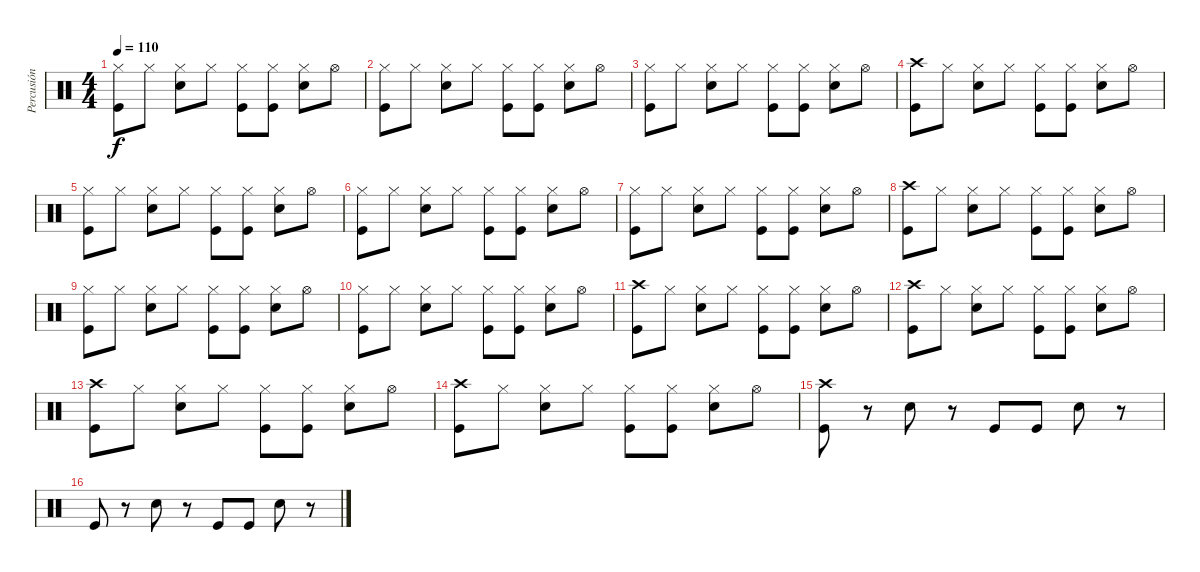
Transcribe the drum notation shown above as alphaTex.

\track ("Percusión" "Percusión") {instrument percussion}
\staff {score}
\articulation defaults
\ts (4 4)
\tempo 110
\clef neutral
\ks c
("Hi-Hat (closed)" "Kick (hit)").8{dy f} "Hi-Hat (closed)".8 ("Hi-Hat (closed)" "Electric Snare (hit)").8 "Hi-Hat (closed)".8 ("Hi-Hat (closed)" "Kick (hit)").8 ("Hi-Hat (closed)" "Kick (hit)").8 ("Hi-Hat (closed)" "Electric Snare (hit)").8 "Hi-Hat (open)".8 |
("Hi-Hat (closed)" "Kick (hit)").8 "Hi-Hat (closed)".8 ("Hi-Hat (closed)" "Electric Snare (hit)").8 "Hi-Hat (closed)".8 ("Hi-Hat (closed)" "Kick (hit)").8 ("Hi-Hat (closed)" "Kick (hit)").8 ("Hi-Hat (closed)" "Electric Snare (hit)").8 "Hi-Hat (open)".8 |
("Hi-Hat (closed)" "Kick (hit)").8 "Hi-Hat (closed)".8 ("Hi-Hat (closed)" "Electric Snare (hit)").8 "Hi-Hat (closed)".8 ("Hi-Hat (closed)" "Kick (hit)").8 ("Hi-Hat (closed)" "Kick (hit)").8 ("Hi-Hat (closed)" "Electric Snare (hit)").8 "Hi-Hat (open)".8 |
("Crash high (hit)" "Kick (hit)").8 "Hi-Hat (closed)".8 ("Hi-Hat (closed)" "Electric Snare (hit)").8 "Hi-Hat (closed)".8 ("Hi-Hat (closed)" "Kick (hit)").8 ("Hi-Hat (closed)" "Kick (hit)").8 ("Hi-Hat (closed)" "Electric Snare (hit)").8 "Hi-Hat (open)".8 |
("Hi-Hat (closed)" "Kick (hit)").8 "Hi-Hat (closed)".8 ("Hi-Hat (closed)" "Electric Snare (hit)").8 "Hi-Hat (closed)".8 ("Hi-Hat (closed)" "Kick (hit)").8 ("Hi-Hat (closed)" "Kick (hit)").8 ("Hi-Hat (closed)" "Electric Snare (hit)").8 "Hi-Hat (open)".8 |
("Hi-Hat (closed)" "Kick (hit)").8 "Hi-Hat (closed)".8 ("Hi-Hat (closed)" "Electric Snare (hit)").8 "Hi-Hat (closed)".8 ("Hi-Hat (closed)" "Kick (hit)").8 ("Hi-Hat (closed)" "Kick (hit)").8 ("Hi-Hat (closed)" "Electric Snare (hit)").8 "Hi-Hat (open)".8 |
("Hi-Hat (closed)" "Kick (hit)").8 "Hi-Hat (closed)".8 ("Hi-Hat (closed)" "Electric Snare (hit)").8 "Hi-Hat (closed)".8 ("Hi-Hat (closed)" "Kick (hit)").8 ("Hi-Hat (closed)" "Kick (hit)").8 ("Hi-Hat (closed)" "Electric Snare (hit)").8 "Hi-Hat (open)".8 |
("Crash high (hit)" "Kick (hit)").8 "Hi-Hat (closed)".8 ("Hi-Hat (closed)" "Electric Snare (hit)").8 "Hi-Hat (closed)".8 ("Hi-Hat (closed)" "Kick (hit)").8 ("Hi-Hat (closed)" "Kick (hit)").8 ("Hi-Hat (closed)" "Electric Snare (hit)").8 "Hi-Hat (open)".8 |
("Hi-Hat (closed)" "Kick (hit)").8 "Hi-Hat (closed)".8 ("Hi-Hat (closed)" "Electric Snare (hit)").8 "Hi-Hat (closed)".8 ("Hi-Hat (closed)" "Kick (hit)").8 ("Hi-Hat (closed)" "Kick (hit)").8 ("Hi-Hat (closed)" "Electric Snare (hit)").8 "Hi-Hat (open)".8 |
("Hi-Hat (closed)" "Kick (hit)").8 "Hi-Hat (closed)".8 ("Hi-Hat (closed)" "Electric Snare (hit)").8 "Hi-Hat (closed)".8 ("Hi-Hat (closed)" "Kick (hit)").8 ("Hi-Hat (closed)" "Kick (hit)").8 ("Hi-Hat (closed)" "Electric Snare (hit)").8 "Hi-Hat (open)".8 |
("Crash high (hit)" "Kick (hit)").8 "Hi-Hat (closed)".8 ("Hi-Hat (closed)" "Electric Snare (hit)").8 "Hi-Hat (closed)".8 ("Hi-Hat (closed)" "Kick (hit)").8 ("Hi-Hat (closed)" "Kick (hit)").8 ("Hi-Hat (closed)" "Electric Snare (hit)").8 "Hi-Hat (open)".8 |
("Crash high (hit)" "Kick (hit)").8 "Hi-Hat (closed)".8 ("Hi-Hat (closed)" "Electric Snare (hit)").8 "Hi-Hat (closed)".8 ("Hi-Hat (closed)" "Kick (hit)").8 ("Hi-Hat (closed)" "Kick (hit)").8 ("Hi-Hat (closed)" "Electric Snare (hit)").8 "Hi-Hat (open)".8 |
("Crash high (hit)" "Kick (hit)").8 "Hi-Hat (closed)".8 ("Hi-Hat (closed)" "Electric Snare (hit)").8 "Hi-Hat (closed)".8 ("Hi-Hat (closed)" "Kick (hit)").8 ("Hi-Hat (closed)" "Kick (hit)").8 ("Hi-Hat (closed)" "Electric Snare (hit)").8 "Hi-Hat (open)".8 |
("Crash high (hit)" "Kick (hit)").8 "Hi-Hat (closed)".8 ("Hi-Hat (closed)" "Electric Snare (hit)").8 "Hi-Hat (closed)".8 ("Hi-Hat (closed)" "Kick (hit)").8 ("Hi-Hat (closed)" "Kick (hit)").8 ("Hi-Hat (closed)" "Electric Snare (hit)").8 "Hi-Hat (open)".8 |
("Crash high (hit)" "Kick (hit)").8 r.8 "Electric Snare (hit)".8 r.8 "Kick (hit)".8 "Kick (hit)".8 "Electric Snare (hit)".8 r.8 |
"Kick (hit)".8 r.8 "Electric Snare (hit)".8 r.8 "Kick (hit)".8 "Kick (hit)".8 "Electric Snare (hit)".8 r.8
